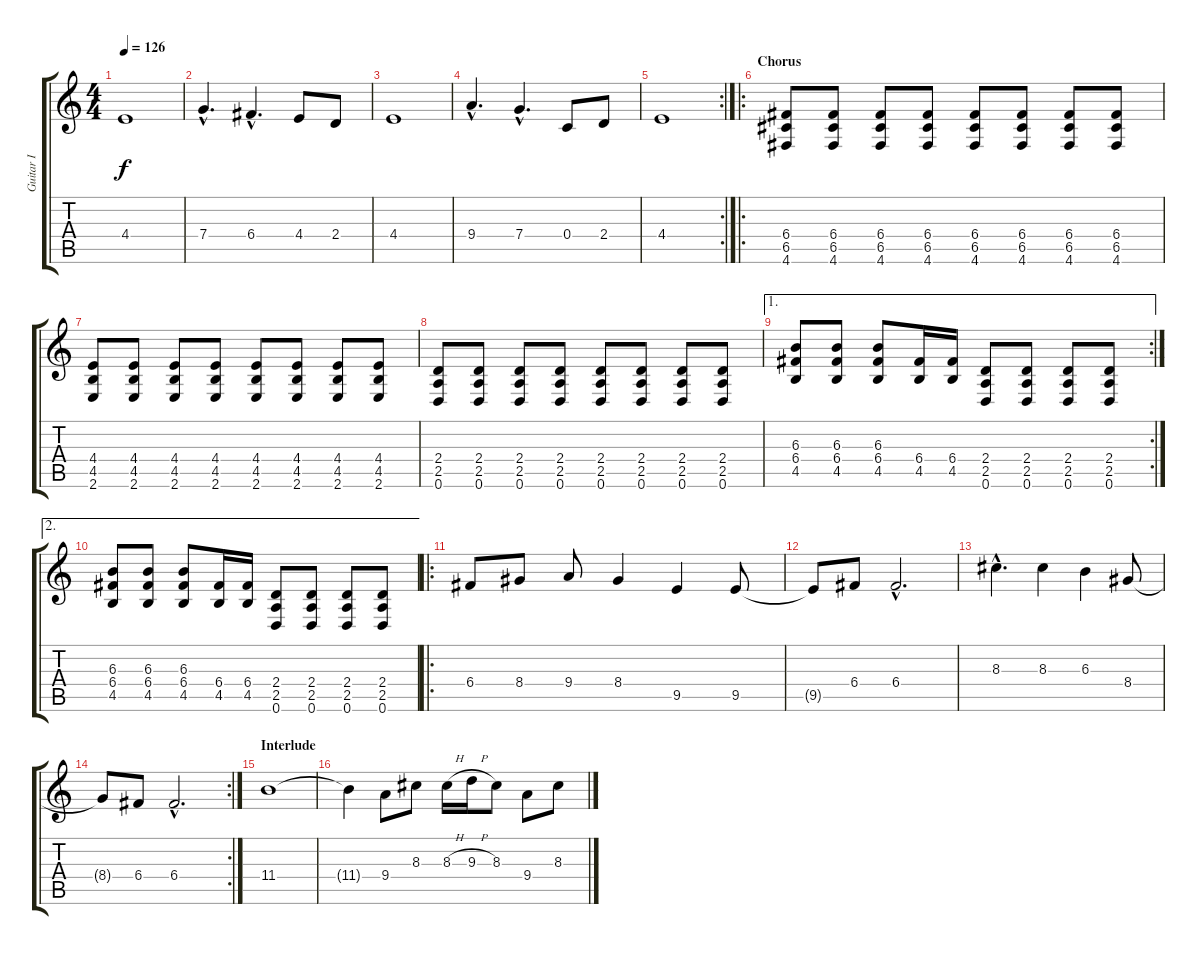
\track ("Guitar I" "Guitar I") {instrument distortionguitar}
\staff {score tabs}
\tuning (D4 A3 F3 C3 G2 D2) {hide}
\ts (4 4)
\tempo 126
\clef g2
\ks c
4.4.1{dy f} |
7.4{hac}.4{d} 6.4{hac}.4{d} 4.4.8 2.4.8 |
4.4.1 |
9.4{hac}.4{d} 7.4{hac}.4{d} 0.4.8 2.4.8 |
\rc 2
4.4.1 |
\ro
\section ("" "Chorus")
(6.4 6.5 4.6).8 (6.4 6.5 4.6).8 (6.4 6.5 4.6).8 (6.4 6.5 4.6).8 (6.4 6.5 4.6).8 (6.4 6.5 4.6).8 (6.4 6.5 4.6).8 (6.4 6.5 4.6).8 |
(4.4 4.5 2.6).8 (4.4 4.5 2.6).8 (4.4 4.5 2.6).8 (4.4 4.5 2.6).8 (4.4 4.5 2.6).8 (4.4 4.5 2.6).8 (4.4 4.5 2.6).8 (4.4 4.5 2.6).8 |
(2.4 2.5 0.6).8 (2.4 2.5 0.6).8 (2.4 2.5 0.6).8 (2.4 2.5 0.6).8 (2.4 2.5 0.6).8 (2.4 2.5 0.6).8 (2.4 2.5 0.6).8 (2.4 2.5 0.6).8 |
\ae 1
\rc 2
(6.3 6.4 4.5).8 (6.3 6.4 4.5).8 (6.3 6.4 4.5).8 (6.4 4.5).16 (6.4 4.5).16 (2.4 2.5 0.6).8 (2.4 2.5 0.6).8 (2.4 2.5 0.6).8 (2.4 2.5 0.6).8 |
\ae 2
(6.3 6.4 4.5).8 (6.3 6.4 4.5).8 (6.3 6.4 4.5).8 (6.4 4.5).16 (6.4 4.5).16 (2.4 2.5 0.6).8 (2.4 2.5 0.6).8 (2.4 2.5 0.6).8 (2.4 2.5 0.6).8 |
\ro
6.4.8 8.4.8 9.4.8 8.4.4 9.5.4 9.5.8 |
9.5{t}.8 6.4.8 6.4{hac}.2{d} |
8.3{hac}.4{d} 8.3.4 6.3.4 8.4.8 |
\rc 2
8.4{t}.8 6.4.8 6.4{hac}.2{d} |
\section ("" "Interlude")
11.4.1 |
11.4{t}.4 9.4.8 8.3.8 8.3{h}.16 9.3{h}.16 8.3.8 9.4.8 8.3.8
